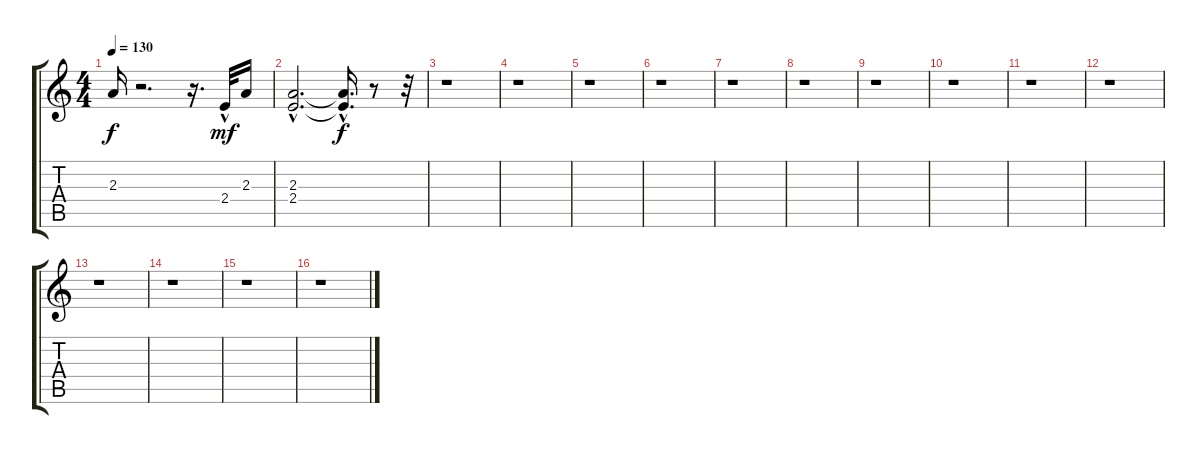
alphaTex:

\track "" {instrument electricguitarclean}
\staff {score tabs}
\tuning (E4 B3 G3 D3 A2 E2) {hide}
\ts (4 4)
\tempo 130
\clef g2
\ks c
2.3{t}.16{dy f} r.2{d} r.16{d} 2.4{hac}.32{dy mf} 2.3.16 |
(2.3{hac} 2.4{hac}).2{d} (2.3{hac t} 2.4{hac t}).16{d dy f} r.8 r.32 |
r.1 |
r.1 |
r.1 |
r.1 |
r.1 |
r.1 |
r.1 |
r.1 |
r.1 |
r.1 |
r.1 |
r.1 |
r.1 |
r.1
